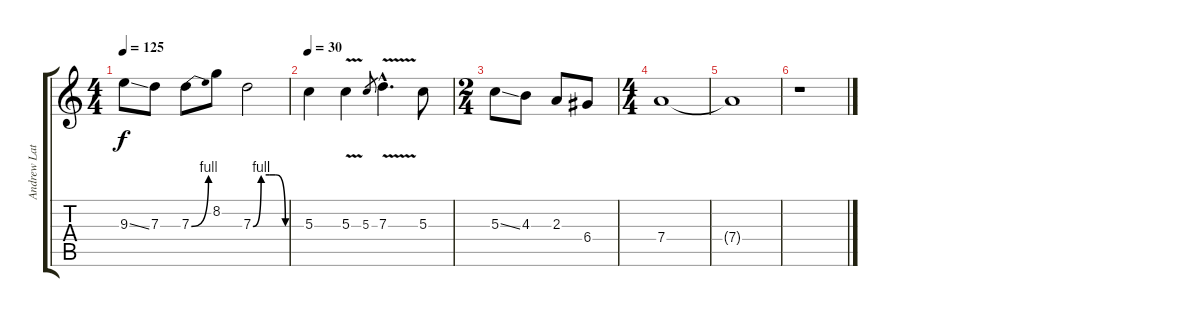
\track ("Andrew Latimer" "Andrew Lat") {instrument overdrivenguitar}
\staff {score tabs}
\tuning (E4 B3 G3 D3 A2 E2) {hide}
\ts (4 4)
\tempo 125
\clef g2
\ks c
9.3{ss}.8{dy f} 7.3.8 7.3{be (bend 0 0 60 4)}.8 8.2.8 7.3{be (custom 0 0 15 4 30 4 42 4 60 0)}.2 |
\tempo 30
5.3.4 5.3{v}.4 5.3.8{gr} 7.3{v hac}.4{d} 5.3.8 |
\ts (2 4)
5.3{ss}.8 4.3.8 2.3.8 6.4.8 |
\ts (4 4)
7.4.1 |
7.4{t}.1{volume 0} |
r.1
